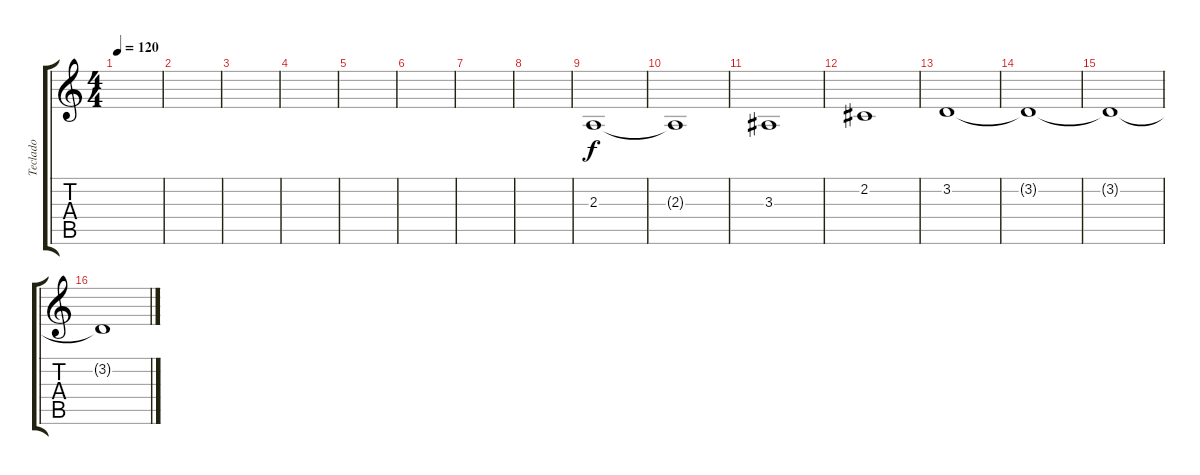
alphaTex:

\track ("Teclado" "Teclado") {instrument stringensemble1}
\staff {score tabs}
\tuning (E4 B3 G3 D3 A2 E2) {hide}
\ts (4 4)
\tempo 120
\clef g2
\ks c
|
|
|
|
|
|
|
|
2.3.1 |
2.3{t}.1 |
3.3.1 |
2.2.1 |
3.2.1 |
3.2{t}.1 |
3.2{t}.1 |
3.2{t}.1
